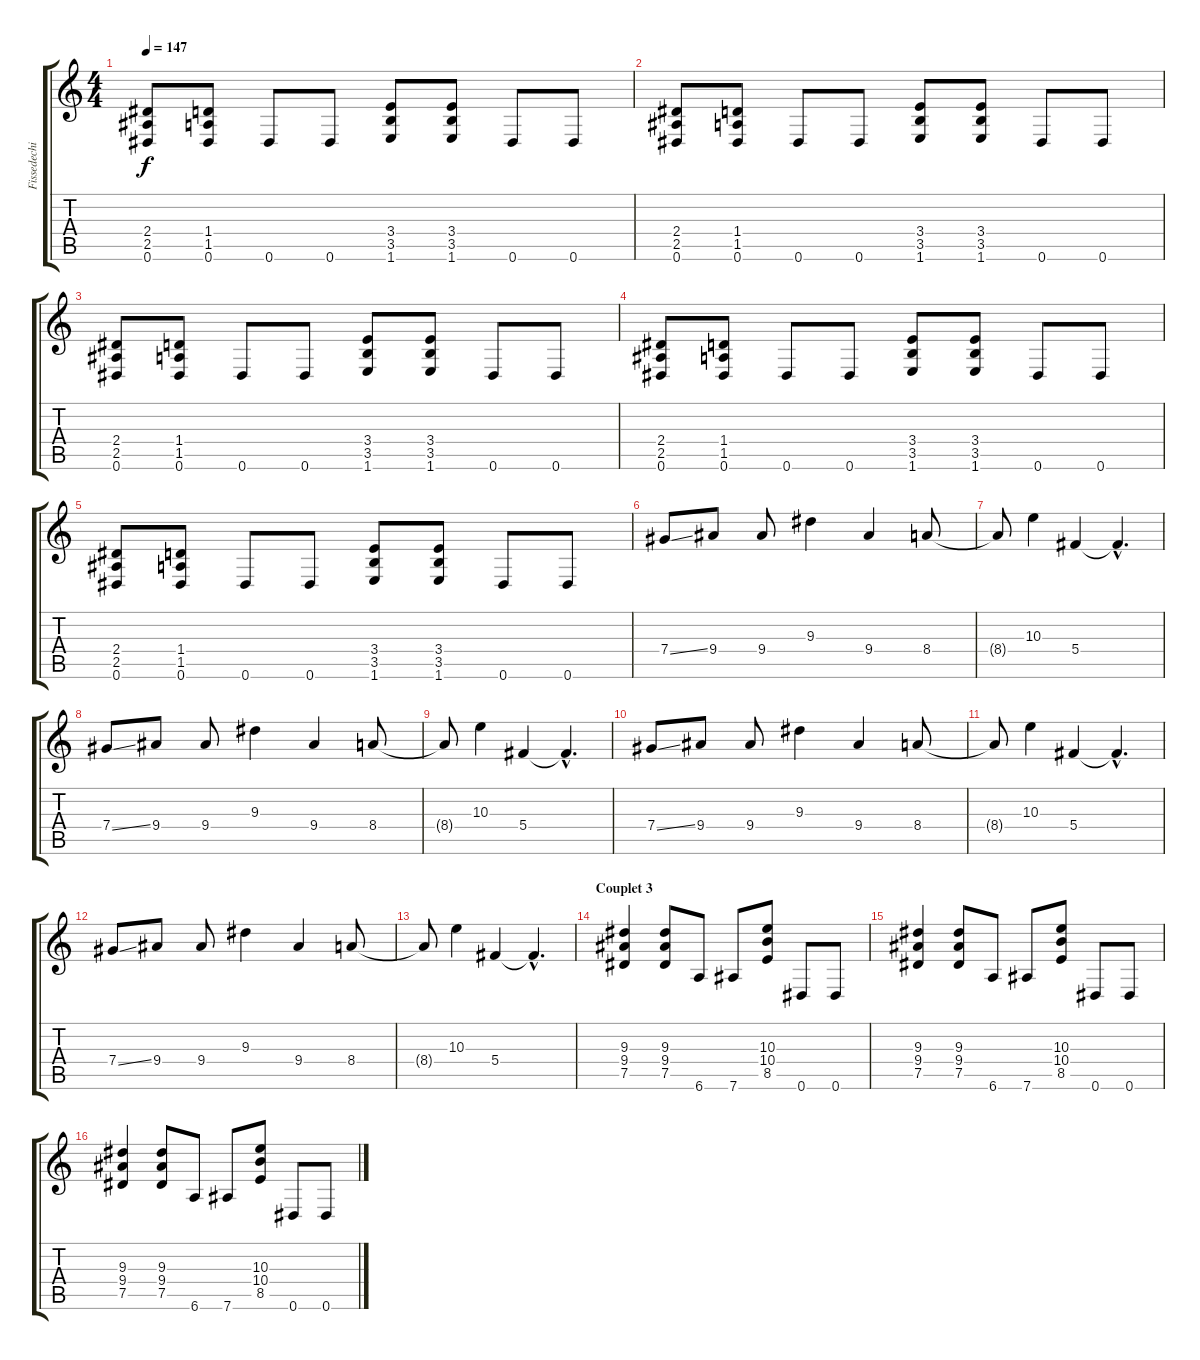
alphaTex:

\track ("Fissedechieng" "Fissedechi") {instrument distortionguitar}
\staff {score tabs}
\tuning (Eb4 Bb3 Gb3 Db3 Ab2 Eb2) {hide}
\ts (4 4)
\tempo 147
\clef g2
\ks c
(2.4 2.5 0.6).8{dy f} (1.4 1.5 0.6).8 0.6.8 0.6.8 (3.4 3.5 1.6).8 (3.4 3.5 1.6).8 0.6.8 0.6.8 |
(2.4 2.5 0.6).8 (1.4 1.5 0.6).8 0.6.8 0.6.8 (3.4 3.5 1.6).8 (3.4 3.5 1.6).8 0.6.8 0.6.8 |
(2.4 2.5 0.6).8 (1.4 1.5 0.6).8 0.6.8 0.6.8 (3.4 3.5 1.6).8 (3.4 3.5 1.6).8 0.6.8 0.6.8 |
(2.4 2.5 0.6).8 (1.4 1.5 0.6).8 0.6.8 0.6.8 (3.4 3.5 1.6).8 (3.4 3.5 1.6).8 0.6.8 0.6.8 |
(2.4 2.5 0.6).8 (1.4 1.5 0.6).8 0.6.8 0.6.8 (3.4 3.5 1.6).8 (3.4 3.5 1.6).8 0.6.8 0.6.8 |
7.4{ss}.8 9.4.8 9.4.8 9.3.4 9.4.4 8.4.8 |
8.4{t}.8 10.3.4 5.4.4 5.4{hac t}.4{d} |
7.4{ss}.8 9.4.8 9.4.8 9.3.4 9.4.4 8.4.8 |
8.4{t}.8 10.3.4 5.4.4 5.4{hac t}.4{d} |
7.4{ss}.8 9.4.8 9.4.8 9.3.4 9.4.4 8.4.8 |
8.4{t}.8 10.3.4 5.4.4 5.4{hac t}.4{d} |
7.4{ss}.8 9.4.8 9.4.8 9.3.4 9.4.4 8.4.8 |
8.4{t}.8 10.3.4 5.4.4 5.4{hac t}.4{d} |
\section ("" "Couplet 3")
(9.3 9.4 7.5).4 (9.3 9.4 7.5).8 6.6.8 7.6.8 (10.3 10.4 8.5).8 0.6.8 0.6.8 |
(9.3 9.4 7.5).4 (9.3 9.4 7.5).8 6.6.8 7.6.8 (10.3 10.4 8.5).8 0.6.8 0.6.8 |
(9.3 9.4 7.5).4 (9.3 9.4 7.5).8 6.6.8 7.6.8 (10.3 10.4 8.5).8 0.6.8 0.6.8
